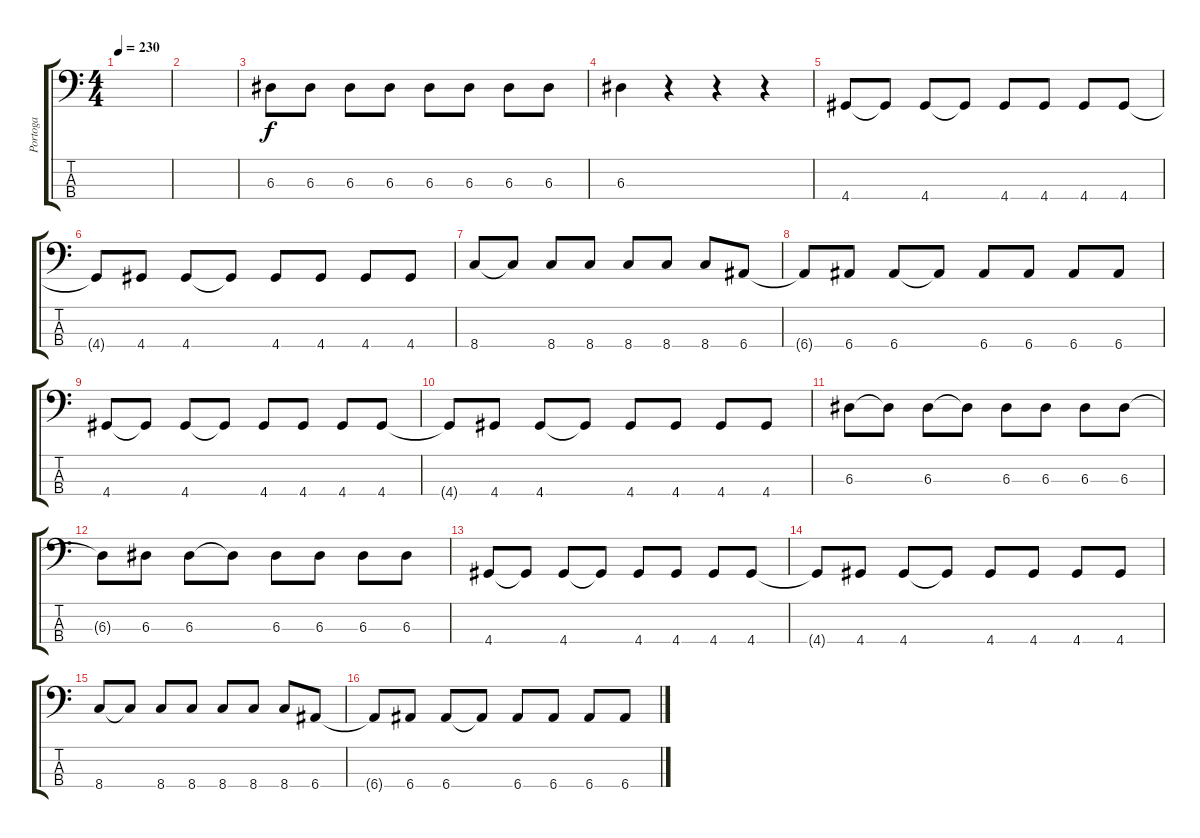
\track ("Portoga" "Portoga") {instrument electricbassfinger}
\staff {score tabs}
\tuning (G2 D2 A1 E1) {hide}
\ts (4 4)
\tempo 230
\clef f4
\ks c
|
|
6.3.8 6.3.8 6.3.8 6.3.8 6.3.8 6.3.8 6.3.8 6.3.8 |
6.3.4 r.4 r.4 r.4 |
4.4.8 4.4{t}.8 4.4.8 4.4{t}.8 4.4.8 4.4.8 4.4.8 4.4.8 |
4.4{t}.8 4.4.8 4.4.8 4.4{t}.8 4.4.8 4.4.8 4.4.8 4.4.8 |
8.4.8 8.4{t}.8 8.4.8 8.4.8 8.4.8 8.4.8 8.4.8 6.4.8 |
6.4{t}.8 6.4.8 6.4.8 6.4{t}.8 6.4.8 6.4.8 6.4.8 6.4.8 |
4.4.8 4.4{t}.8 4.4.8 4.4{t}.8 4.4.8 4.4.8 4.4.8 4.4.8 |
4.4{t}.8 4.4.8 4.4.8 4.4{t}.8 4.4.8 4.4.8 4.4.8 4.4.8 |
6.3.8 6.3{t}.8 6.3.8 6.3{t}.8 6.3.8 6.3.8 6.3.8 6.3.8 |
6.3{t}.8 6.3.8 6.3.8 6.3{t}.8 6.3.8 6.3.8 6.3.8 6.3.8 |
4.4.8 4.4{t}.8 4.4.8 4.4{t}.8 4.4.8 4.4.8 4.4.8 4.4.8 |
4.4{t}.8 4.4.8 4.4.8 4.4{t}.8 4.4.8 4.4.8 4.4.8 4.4.8 |
8.4.8 8.4{t}.8 8.4.8 8.4.8 8.4.8 8.4.8 8.4.8 6.4.8 |
6.4{t}.8 6.4.8 6.4.8 6.4{t}.8 6.4.8 6.4.8 6.4.8 6.4.8
